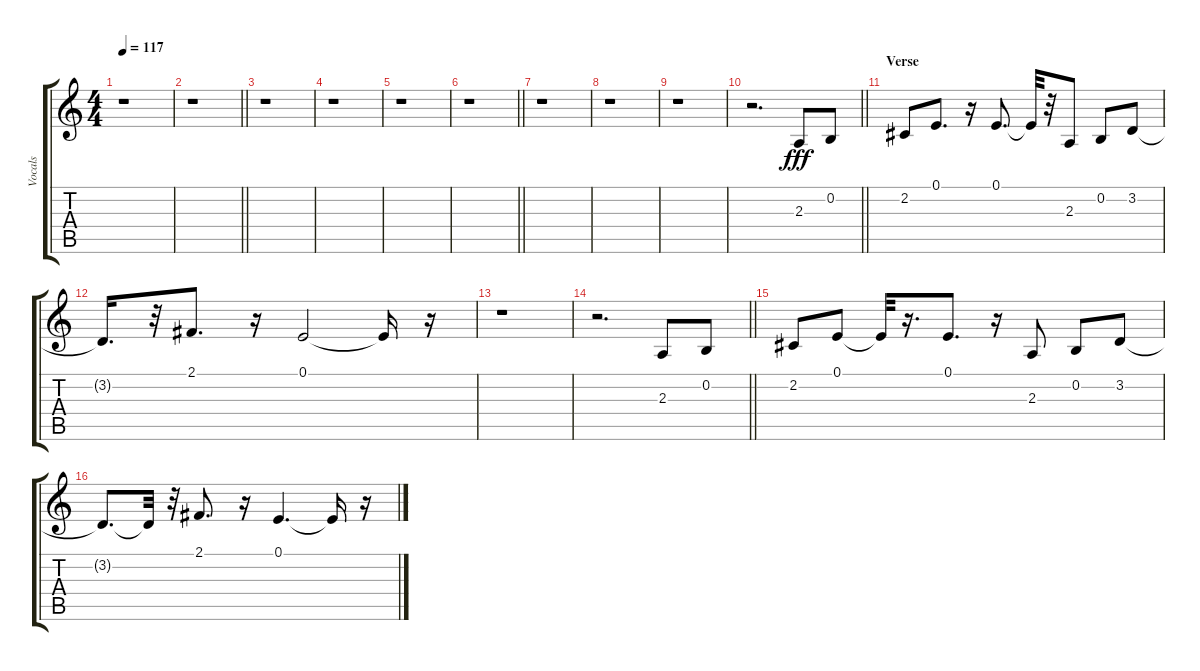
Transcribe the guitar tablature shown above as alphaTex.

\track ("Vocals" "Vocals") {instrument oboe}
\staff {score tabs}
\tuning (E4 B3 G3 D3 A2 E2) {hide}
\ts (4 4)
\tempo 117
\clef g2
\ks c
r.1{dy fff} |
\barLineRight lightlight
r.1 |
r.1 |
r.1 |
r.1 |
\barLineRight lightlight
r.1 |
r.1 |
r.1 |
r.1 |
\barLineRight lightlight
r.2{d} 2.3.8 0.2.8 |
\section ("" "Verse")
2.2.8 0.1.8{d} r.16 0.1.8{d} 0.1{t}.32 r.32 2.3.8 0.2.8 3.2.8 |
3.2{t}.16{d} r.32 2.1.8{d} r.16 0.1.2 0.1{t}.16 r.16 |
r.1 |
\barLineRight lightlight
r.2{d} 2.3.8 0.2.8 |
2.2.8 0.1.8 0.1{t}.32 r.16{d} 0.1.8{d} r.16 2.3.8 0.2.8 3.2.8 |
3.2{t}.8{d} 3.2{t}.32 r.32 2.1.8{d} r.16 0.1.4{d} 0.1{t}.16 r.16
